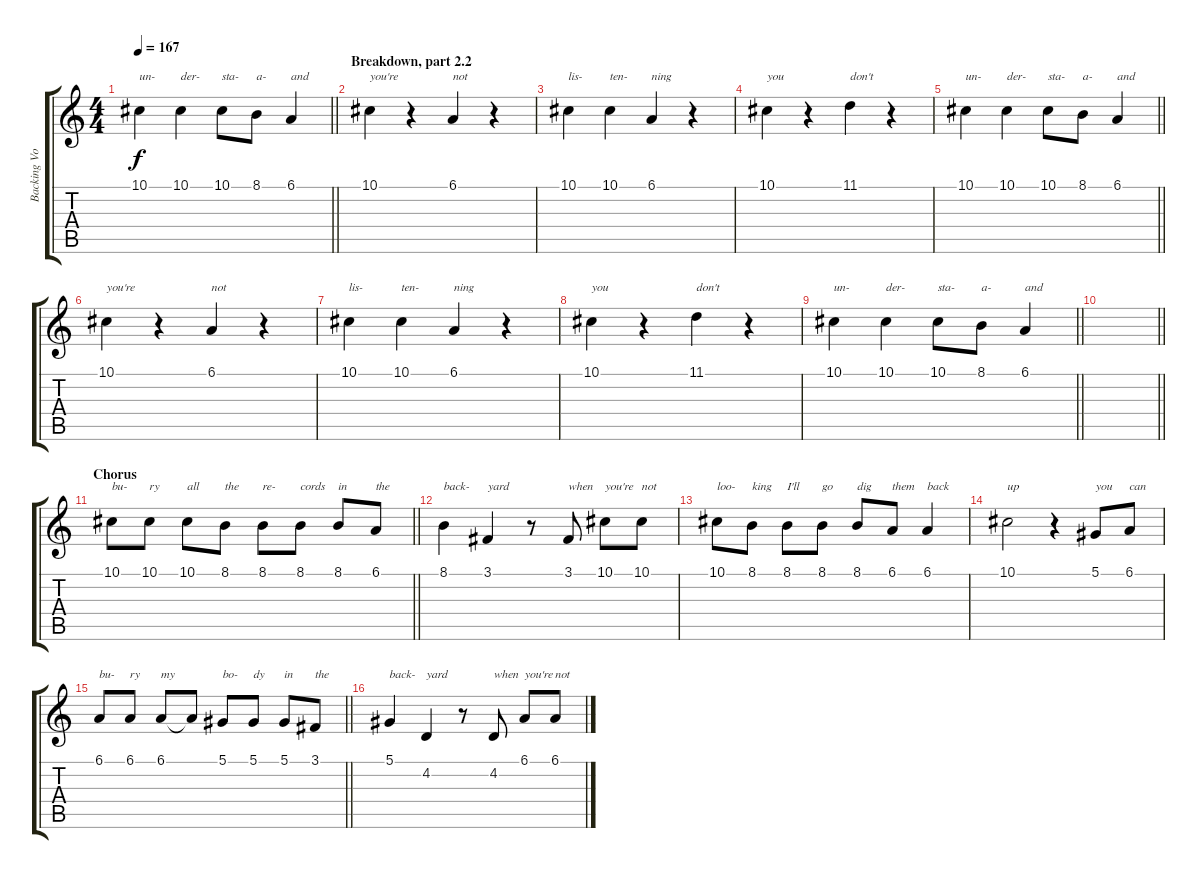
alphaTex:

\track ("Backing Vocals [L]" "Backing Vo") {instrument altosax}
\staff {score tabs}
\tuning (Eb4 Bb3 Gb3 Db3 Ab2 Db2) {hide}
\ts (4 4)
\tempo 167
\clef g2
\barLineRight lightlight
\ks c
10.1.4{txt "un-" dy f} 10.1.4{txt "der-"} 10.1.8{txt "sta-"} 8.1.8{txt "a-"} 6.1.4{txt "and"} |
\section ("" "Breakdown, part 2.2")
10.1.4{txt "you're"} r.4 6.1.4{txt "not"} r.4 |
10.1.4{txt "lis-"} 10.1.4{txt "ten-"} 6.1.4{txt "ning"} r.4 |
10.1.4{txt "you"} r.4 11.1.4{txt "don't"} r.4 |
\barLineRight lightlight
10.1.4{txt "un-"} 10.1.4{txt "der-"} 10.1.8{txt "sta-"} 8.1.8{txt "a-"} 6.1.4{txt "and"} |
10.1.4{txt "you're"} r.4 6.1.4{txt "not"} r.4 |
10.1.4{txt "lis-"} 10.1.4{txt "ten-"} 6.1.4{txt "ning"} r.4 |
10.1.4{txt "you"} r.4 11.1.4{txt "don't"} r.4 |
\barLineRight lightlight
10.1.4{txt "un-"} 10.1.4{txt "der-"} 10.1.8{txt "sta-"} 8.1.8{txt "a-"} 6.1.4{txt "and"} |
\barLineRight lightlight
|
\section ("" "Chorus")
\barLineRight lightlight
10.1.8{txt "bu-"} 10.1.8{txt "ry"} 10.1.8{txt "all"} 8.1.8{txt "the"} 8.1.8{txt "re-"} 8.1.8{txt "cords"} 8.1.8{txt "in"} 6.1.8{txt "the"} |
8.1.4{txt "back-"} 3.1.4{txt "yard"} r.8 3.1.8{txt "when"} 10.1.8{txt "you're"} 10.1.8{txt "not"} |
10.1.8{txt "loo-"} 8.1.8{txt "king"} 8.1.8{txt "I'll"} 8.1.8{txt "go"} 8.1.8{txt "dig"} 6.1.8{txt "them"} 6.1.4{txt "back"} |
10.1.2{txt "up"} r.4 5.1.8{txt "you"} 6.1.8{txt "can"} |
\barLineRight lightlight
6.1.8{txt "bu-"} 6.1.8{txt "ry"} 6.1.8{txt "my"} 6.1{t}.8 5.1.8{txt "bo-"} 5.1.8{txt "dy"} 5.1.8{txt "in"} 3.1.8{txt "the"} |
5.1.4{txt "back-"} 4.2.4{txt "yard"} r.8 4.2.8{txt "when"} 6.1.8{txt "you're"} 6.1.8{txt "not"}
